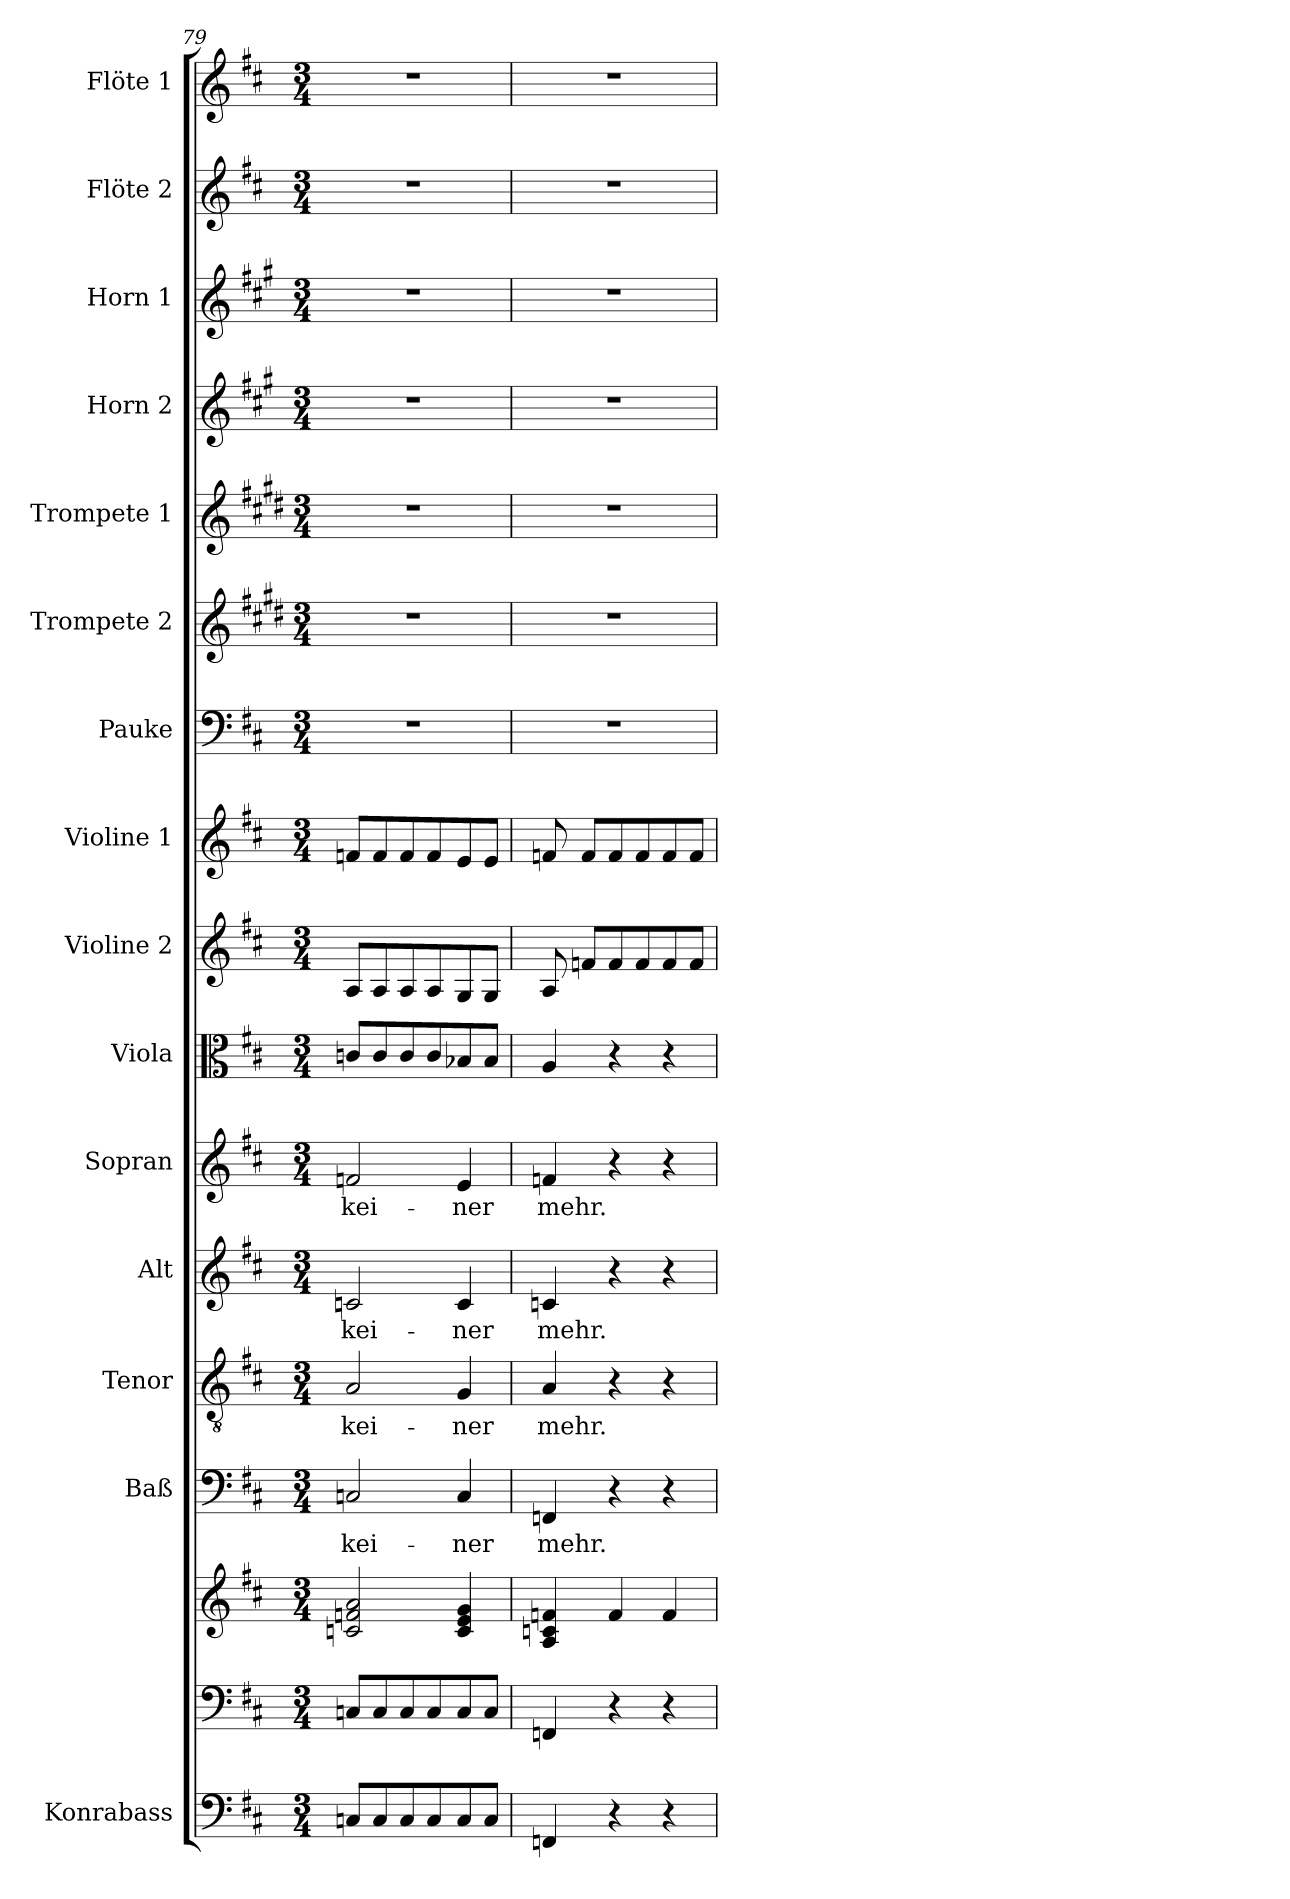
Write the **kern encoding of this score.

**kern	**kern	**kern	**kern	**text	**kern	**text	**kern	**text	**kern	**text	**kern	**kern	**kern	**kern	**kern	**kern	**kern	**kern	**kern	**kern
*part16	*part15	*part15	*part14	*part14	*part13	*part13	*part12	*part12	*part11	*part11	*part10	*part9	*part8	*part7	*part6	*part5	*part4	*part3	*part2	*part1
*staff17	*staff16	*staff15	*staff14	*staff14	*staff13	*staff13	*staff12	*staff12	*staff11	*staff11	*staff10	*staff9	*staff8	*staff7	*staff6	*staff5	*staff4	*staff3	*staff2	*staff1
*I"Konrabass	*	*	*I"Baß	*	*I"Tenor	*	*I"Alt	*	*I"Sopran	*	*I"Viola	*I"Violine 2	*I"Violine 1	*I"Pauke	*I"Trompete 2	*I"Trompete 1	*I"Horn 2	*I"Horn 1	*I"Flöte 2	*I"Flöte 1
*I'Kb.	*	*	*I'Baß	*	*I'Ten	*	*I'Alt	*	*I'Sop	*	*I'Vla.	*I'Vln. 2	*I'Vln. 1	*I'Pk.	*I'Trp. 2	*I'Trp. 1	*I'Hrn. 2	*I'Hrn. 1	*I'Fl. 2	*I'Fl. 1
*clefF4	*clefF4	*clefG2	*clefF4	*	*clefGv2	*	*clefG2	*	*clefG2	*	*clefC3	*clefG2	*clefG2	*clefF4	*clefG2	*clefG2	*clefG2	*clefG2	*clefG2	*clefG2
*ITrd7c12	*	*	*	*	*	*	*	*	*	*	*	*	*	*	*ITrd1c2	*ITrd1c2	*ITrd4c7	*ITrd4c7	*	*
*k[f#c#]	*k[f#c#]	*k[f#c#]	*k[f#c#]	*	*k[f#c#]	*	*k[f#c#]	*	*k[f#c#]	*	*k[f#c#]	*k[f#c#]	*k[f#c#]	*k[f#c#]	*k[f#c#]	*k[f#c#]	*k[f#c#]	*k[f#c#]	*k[f#c#]	*k[f#c#]
*D:	*D:	*D:	*D:	*	*D:	*	*D:	*	*D:	*	*D:	*D:	*D:	*D:	*D:	*D:	*D:	*D:	*D:	*D:
*M3/4	*M3/4	*M3/4	*M3/4	*	*M3/4	*	*M3/4	*	*M3/4	*	*M3/4	*M3/4	*M3/4	*M3/4	*M3/4	*M3/4	*M3/4	*M3/4	*M3/4	*M3/4
=79	=79	=79	=79	=79	=79	=79	=79	=79	=79	=79	=79	=79	=79	=79	=79	=79	=79	=79	=79	=79
!	!	!	!	!LO:LY:b	!	!LO:LY:b	!	!LO:LY:b	!	!LO:LY:b	!	!	!	!	!	!	!	!	!	!
8CCn/L	8Cn/L	2cn/ 2fn/ 2a/	2Cn/	kei-	2A/	kei-	2cn/	kei-	2fn/	kei-	8cn/L	8A/L	8fn/L	2.r	2.r	2.r	2.r	2.r	2.r	2.r
8CC/	8C/	.	.	.	.	.	.	.	.	.	8c/	8A/	8f/	.	.	.	.	.	.	.
8CC/	8C/	.	.	.	.	.	.	.	.	.	8c/	8A/	8f/	.	.	.	.	.	.	.
8CC/	8C/	.	.	.	.	.	.	.	.	.	8c/	8A/	8f/	.	.	.	.	.	.	.
!	!	!	!	!LO:LY:b	!	!LO:LY:b	!	!LO:LY:b	!	!LO:LY:b	!	!	!	!	!	!	!	!	!	!
8CC/	8C/	4c/ 4e/ 4g/	4C/	-ner	4G/	-ner	4c/	-ner	4e/	-ner	8B-X/	8G/	8e/	.	.	.	.	.	.	.
8CC/J	8C/J	.	.	.	.	.	.	.	.	.	8B-/J	8G/J	8e/J	.	.	.	.	.	.	.
=80	=80	=80	=80	=80	=80	=80	=80	=80	=80	=80	=80	=80	=80	=80	=80	=80	=80	=80	=80	=80
!	!	!	!	!LO:LY:b	!	!LO:LY:b	!	!LO:LY:b	!	!LO:LY:b	!	!	!	!	!	!	!	!	!	!
4FFFn/	4FFn/	4A/ 4cn/ 4fn/	4FFn/	mehr.	4A/	mehr.	4cn/	mehr.	4fn/	mehr.	4A/	8A/	8fn/	2.r	2.r	2.r	2.r	2.r	2.r	2.r
.	.	.	.	.	.	.	.	.	.	.	.	8fn/L	8f/L	.	.	.	.	.	.	.
4r	4r	4f/	4r	.	4r	.	4r	.	4r	.	4r	8f/	8f/	.	.	.	.	.	.	.
.	.	.	.	.	.	.	.	.	.	.	.	8f/	8f/	.	.	.	.	.	.	.
4r	4r	4f/	4r	.	4r	.	4r	.	4r	.	4r	8f/	8f/	.	.	.	.	.	.	.
.	.	.	.	.	.	.	.	.	.	.	.	8f/J	8f/J	.	.	.	.	.	.	.
=	=	=	=	=	=	=	=	=	=	=	=	=	=	=	=	=	=	=	=	=
*-	*-	*-	*-	*-	*-	*-	*-	*-	*-	*-	*-	*-	*-	*-	*-	*-	*-	*-	*-	*-
